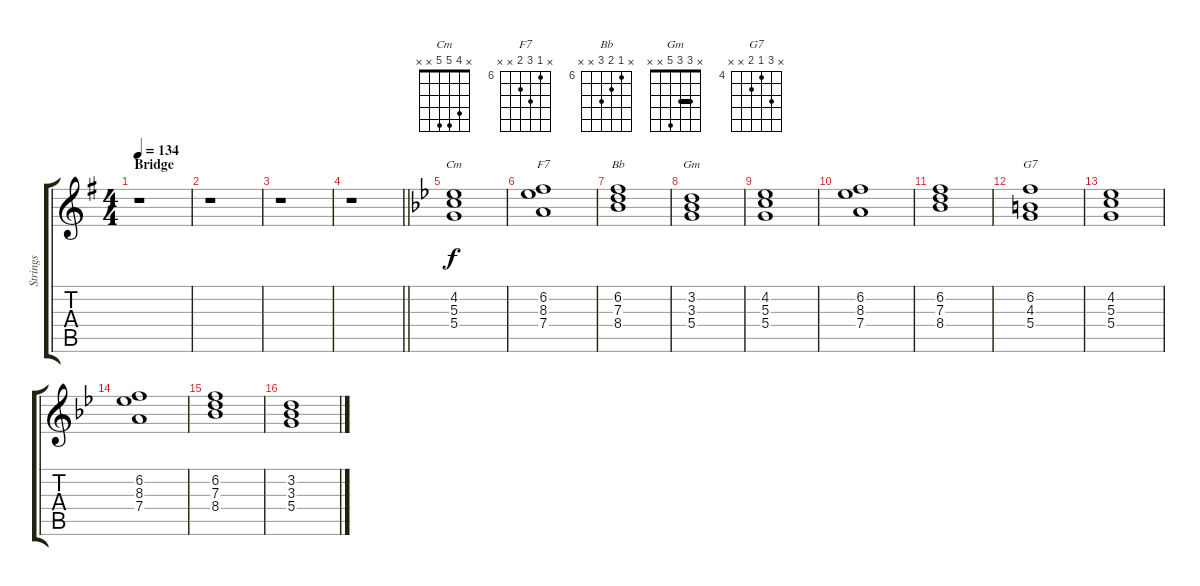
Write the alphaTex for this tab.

\track ("Strings" "Strings") {instrument stringensemble1}
\staff {score tabs}
\tuning (E5 B4 G4 D4 A3 E3) {hide}
\chord ("Cm" x 4 5 5 x x)
\chord ("F7" x 6 8 7 x x) {firstfret 6}
\chord ("Bb" x 6 7 8 x x) {firstfret 6}
\chord ("Gm" x 3 3 5 x x) {barre 3}
\chord ("G7" x 6 4 5 x x) {firstfret 4}
\ts (4 4)
\section ("" "Bridge")
\tempo 134
\clef g2
\ks g
r.1{dy f} |
r.1 |
r.1 |
\barLineRight lightlight
r.1 |
\section ("" "")
\ks bb
(4.2 5.3 5.4).1{ch "Cm"} |
(6.2 8.3 7.4).1{ch "F7"} |
(6.2 7.3 8.4).1{ch "Bb"} |
(3.2 3.3 5.4).1{ch "Gm"} |
(4.2 5.3 5.4).1 |
(6.2 8.3 7.4).1 |
(6.2 7.3 8.4).1 |
(6.2 4.3 5.4).1{ch "G7"} |
(4.2 5.3 5.4).1 |
(6.2 8.3 7.4).1 |
(6.2 7.3 8.4).1 |
(3.2 3.3 5.4).1
